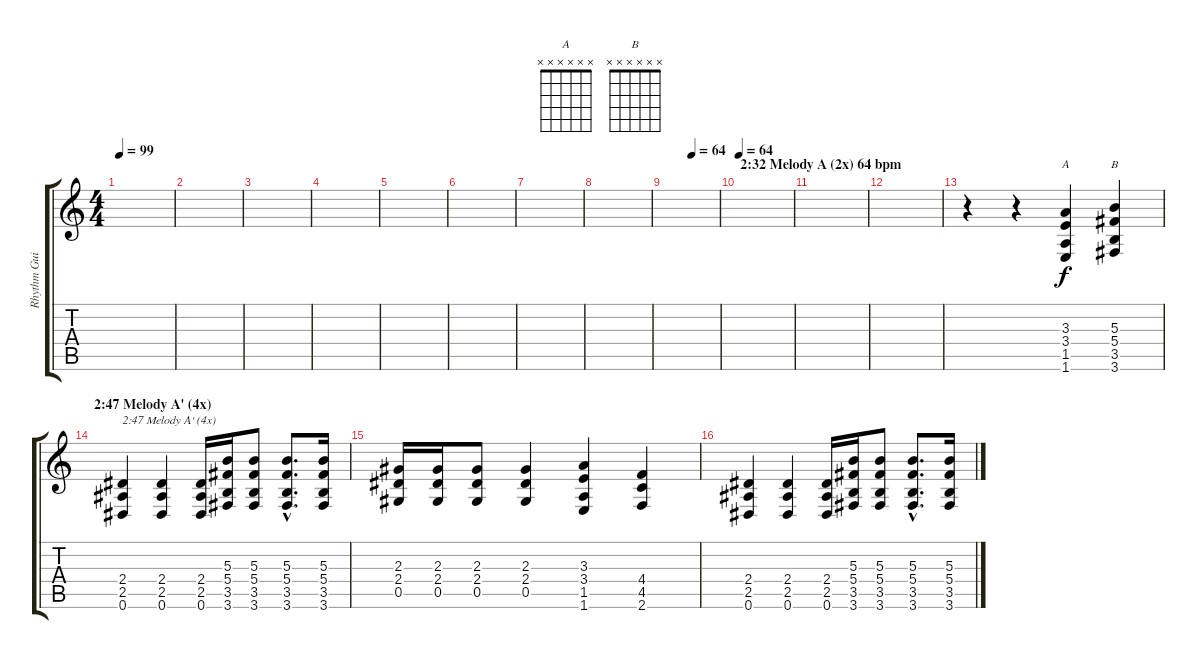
\track ("Rhythm Guitar" "Rhythm Gui") {instrument acousticguitarnylon}
\staff {score tabs}
\tuning (Eb4 Bb3 Gb3 Db3 Ab2 Eb2) {hide}
\chord ("A" x x x x x x)
\chord ("B" x x x x x x)
\ts (4 4)
\tempo 99
\clef g2
\ks c
|
|
|
|
|
|
|
|
\tempo (64 0.5)
|
\section ("" "2:32 Melody A (2x) 64 bpm")
\tempo 64
|
|
|
r.4 r.4 (3.3 3.4 1.5 1.6).4{ch "A"} (5.3 5.4 3.5 3.6).4{ch "B"} |
\section ("" "2:47 Melody A' (4x)")
(2.4 2.5 0.6).4{txt "2:47 Melody A' (4x)"} (2.4 2.5 0.6).4 (2.4 2.5 0.6).16 (5.3 5.4 3.5 3.6).16 (5.3 5.4 3.5 3.6).8 (5.3{hac} 5.4{hac} 3.5{hac} 3.6{hac}).8{d} (5.3 5.4 3.5 3.6).16 |
(2.3 2.4 0.5).16 (2.3 2.4 0.5).16 (2.3 2.4 0.5).8 (2.3 2.4 0.5).4 (3.3 3.4 1.5 1.6).4 (4.4 4.5 2.6).4 |
(2.4 2.5 0.6).4 (2.4 2.5 0.6).4 (2.4 2.5 0.6).16 (5.3 5.4 3.5 3.6).16 (5.3 5.4 3.5 3.6).8 (5.3{hac} 5.4{hac} 3.5{hac} 3.6{hac}).8{d} (5.3 5.4 3.5 3.6).16
